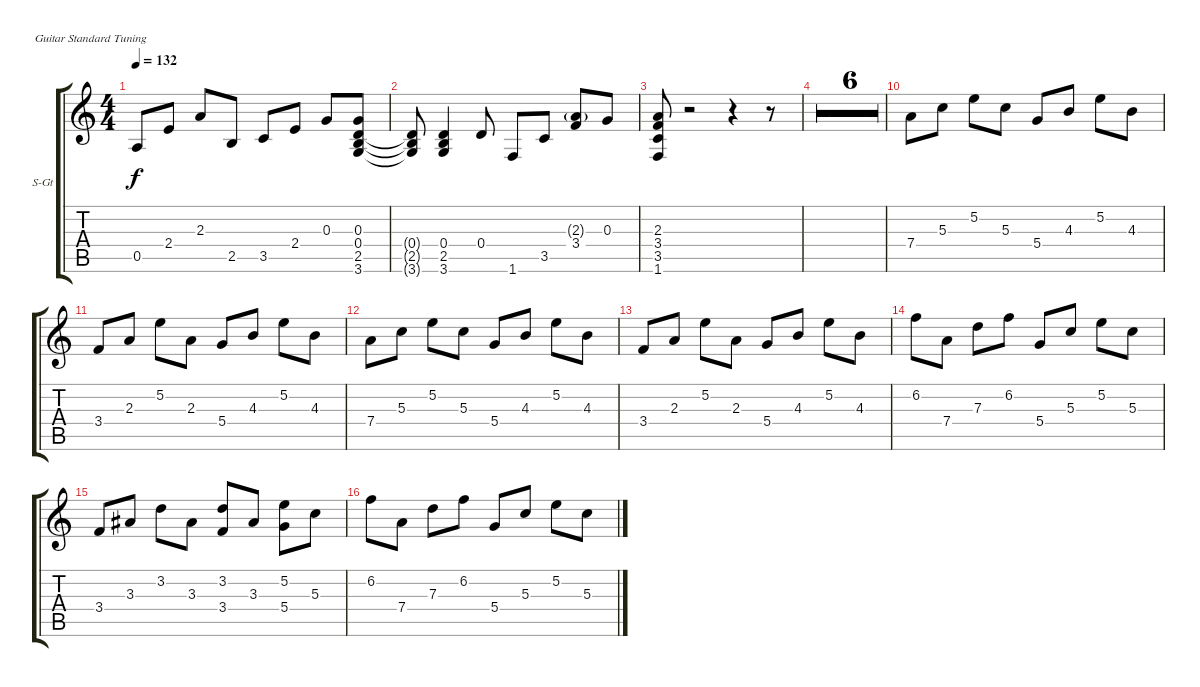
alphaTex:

\bracketExtendMode groupsimilarinstruments
\firstSystemTrackNameOrientation horizontal
\otherSystemsTrackNameOrientation horizontal
\track ("acoustic guitar" "S-Gt") {multiBarRest instrument acousticguitarsteel}
\staff {score tabs}
\tuning (E4 B3 G3 D3 A2 E2)
\ts (4 4)
\tempo 132
\clef g2
\ks c
0.5.8{dy f} 2.4.8 2.3.8 2.5.8 3.5.8 2.4.8 0.3.8 (0.3 0.4 2.5 3.6).8 |
(0.4{t} 2.5{t} 3.6{t}).8 (0.4 2.5 3.6).4 0.4.8 1.6.8 3.5.8 (2.3{g} 3.4).8 0.3.8 |
(2.3 3.4 3.5 1.6).8 r.2 r.4 r.8 |
r.1 |
r.1 |
r.1 |
r.1 |
r.1 |
r.1 |
7.4.8 5.3.8 5.2.8 5.3.8 5.4.8 4.3.8 5.2.8 4.3.8 |
3.4.8 2.3.8 5.2.8 2.3.8 5.4.8 4.3.8 5.2.8 4.3.8 |
7.4.8 5.3.8 5.2.8 5.3.8 5.4.8 4.3.8 5.2.8 4.3.8 |
3.4.8 2.3.8 5.2.8 2.3.8 5.4.8 4.3.8 5.2.8 4.3.8 |
6.2.8 7.4.8 7.3.8 6.2.8 5.4.8 5.3.8 5.2.8 5.3.8 |
3.4.8 3.3.8 3.2.8 3.3.8 (3.2 3.4).8 3.3.8 (5.2 5.4).8 5.3.8 |
6.2.8 7.4.8 7.3.8 6.2.8 5.4.8 5.3.8 5.2.8 5.3.8
